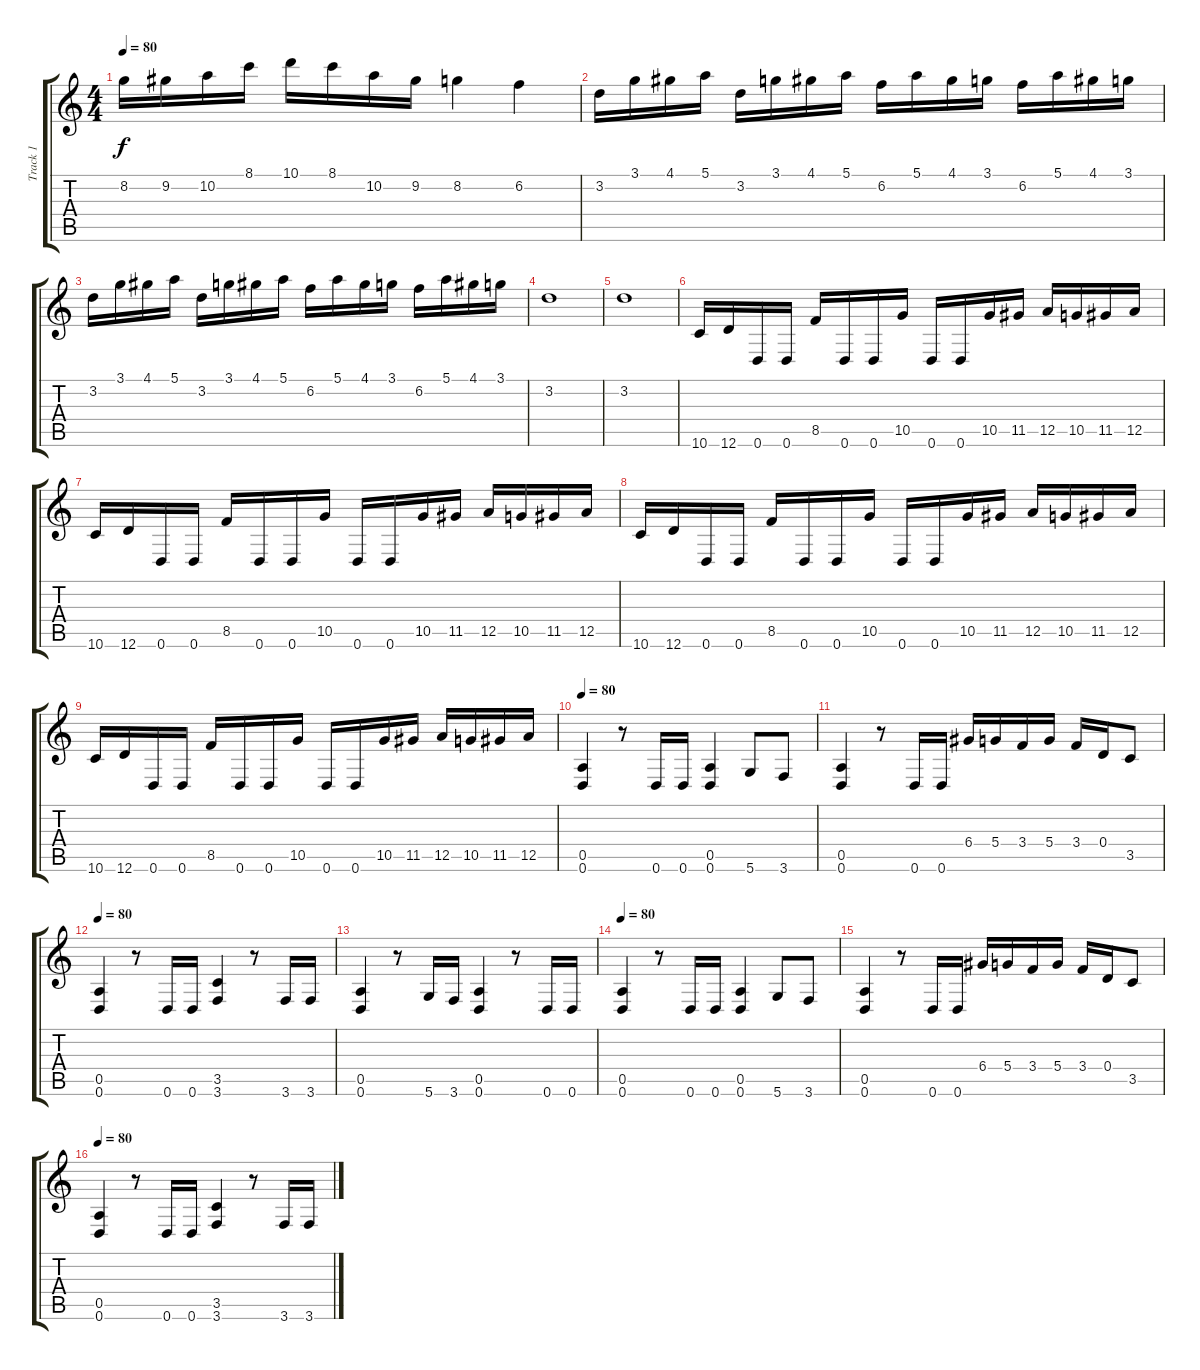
\track ("Track 1" "Track 1") {instrument overdrivenguitar}
\staff {score tabs}
\tuning (E4 B3 G3 D3 A2 D2) {hide}
\ts (4 4)
\tempo 80
\clef g2
\ks c
8.2.16{dy f} 9.2.16 10.2.16 8.1.16 10.1.16 8.1.16 10.2.16 9.2.16 8.2.4 6.2.4 |
3.2.16 3.1.16 4.1.16 5.1.16 3.2.16 3.1.16 4.1.16 5.1.16 6.2.16 5.1.16 4.1.16 3.1.16 6.2.16 5.1.16 4.1.16 3.1.16 |
3.2.16 3.1.16 4.1.16 5.1.16 3.2.16 3.1.16 4.1.16 5.1.16 6.2.16 5.1.16 4.1.16 3.1.16 6.2.16 5.1.16 4.1.16 3.1.16 |
3.2.1 |
3.2.1 |
10.6.16 12.6.16 0.6.16 0.6.16 8.5.16 0.6.16 0.6.16 10.5.16 0.6.16 0.6.16 10.5.16 11.5.16 12.5.16 10.5.16 11.5.16 12.5.16 |
10.6.16 12.6.16 0.6.16 0.6.16 8.5.16 0.6.16 0.6.16 10.5.16 0.6.16 0.6.16 10.5.16 11.5.16 12.5.16 10.5.16 11.5.16 12.5.16 |
10.6.16 12.6.16 0.6.16 0.6.16 8.5.16 0.6.16 0.6.16 10.5.16 0.6.16 0.6.16 10.5.16 11.5.16 12.5.16 10.5.16 11.5.16 12.5.16 |
10.6.16 12.6.16 0.6.16 0.6.16 8.5.16 0.6.16 0.6.16 10.5.16 0.6.16 0.6.16 10.5.16 11.5.16 12.5.16 10.5.16 11.5.16 12.5.16 |
\tempo 80
(0.5 0.6).4 r.8 0.6.16 0.6.16 (0.5 0.6).4 5.6.8 3.6.8 |
(0.5 0.6).4 r.8 0.6.16 0.6.16 6.4.16 5.4.16 3.4.16 5.4.16 3.4.16 0.4.16 3.5.8 |
\tempo 80
(0.5 0.6).4 r.8 0.6.16 0.6.16 (3.5 3.6).4 r.8 3.6.16 3.6.16 |
(0.5 0.6).4 r.8 5.6.16 3.6.16 (0.5 0.6).4 r.8 0.6.16 0.6.16 |
\tempo 80
(0.5 0.6).4 r.8 0.6.16 0.6.16 (0.5 0.6).4 5.6.8 3.6.8 |
(0.5 0.6).4 r.8 0.6.16 0.6.16 6.4.16 5.4.16 3.4.16 5.4.16 3.4.16 0.4.16 3.5.8 |
\tempo 80
(0.5 0.6).4 r.8 0.6.16 0.6.16 (3.5 3.6).4 r.8 3.6.16 3.6.16
